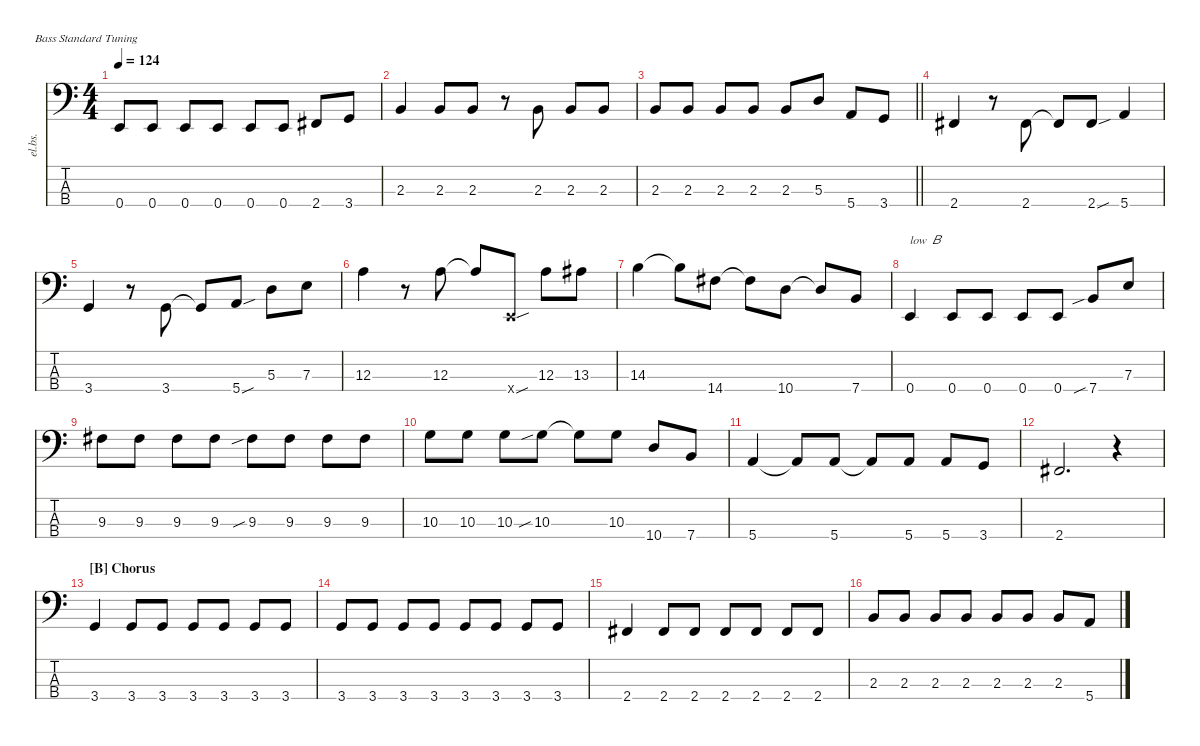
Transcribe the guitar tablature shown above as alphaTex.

\defaultSystemsLayout 4
\hideDynamics
\bracketExtendMode nobrackets
\track ("Electric Bass" "el.bs.") {mute instrument electricbassfinger}
\staff {score tabs}
\tuning (G2 D2 A1 E1)
\ts (4 4)
\tempo 124
\clef f4
\ks c
0.4.8{dy mf beam Up} 0.4.8{beam Up} 0.4.8{beam Up} 0.4.8{beam Up} 0.4.8{beam Up} 0.4.8{beam Up} 2.4{acc #}.8{beam Up} 3.4.8{beam Up} |
2.3.4{beam Up} 2.3.8{beam Up} 2.3.8{beam Up} r.8{beam Down} 2.3.8{beam Up} 2.3.8{beam Up} 2.3.8{beam Up} |
\barLineRight lightlight
2.3.8{beam Up} 2.3.8{beam Up} 2.3.8{beam Up} 2.3.8{beam Up} 2.3.8{beam Up} 5.3.8{beam Up} 5.4.8{beam Up} 3.4.8{beam Up} |
2.4{acc #}.4{beam Up} r.8{beam Down} 2.4{acc #}.8{beam Up} 2.4{t acc #}.8{beam Up} 2.4{sou acc #}.8{beam Up} 5.4.4{beam Up} |
3.4.4{beam Up} r.8{beam Down} 3.4.8{beam Up} 3.4{t}.8{beam Up} 5.4{sou}.8{beam Up} 5.3.8{beam Down} 7.3.8{beam Down} |
12.3.4{beam Down} r.8{beam Down} 12.3.8{beam Down} 12.3{t}.8{beam Up} 0.4{sou x}.8{beam Up} 12.3.8{beam Down} 13.3{acc #}.8{beam Down} |
14.3.4{beam Down} 14.3{t}.8{beam Down} 14.4{acc #}.8{beam Down} 14.4{t acc #}.8{beam Down} 10.4.8{beam Down} 10.4{t}.8{beam Up} 7.4.8{beam Up} |
0.4.4{txt "low Ｂ" beam Up} 0.4.8{beam Up} 0.4.8{beam Up} 0.4.8{beam Up} 0.4.8{beam Up} 7.4{sib}.8{beam Up} 7.3.8{beam Up} |
9.3{acc #}.8{beam Down} 9.3{acc #}.8{beam Down} 9.3{acc #}.8{beam Down} 9.3{acc #}.8{beam Down} 9.3{sib acc #}.8{beam Down} 9.3{acc #}.8{beam Down} 9.3{acc #}.8{beam Down} 9.3{acc #}.8{beam Down} |
10.3.8{beam Down} 10.3.8{beam Down} 10.3.8{beam Down} 10.3{sib}.8{beam Down} 10.3{t}.8{beam Down} 10.3.8{beam Down} 10.4.8{beam Up} 7.4.8{beam Up} |
5.4.4{beam Up} 5.4{t}.8{beam Up} 5.4.8{beam Up} 5.4{t}.8{beam Up} 5.4.8{beam Up} 5.4.8{beam Up} 3.4.8{beam Up} |
2.4{acc #}.2{d beam Up} r.4{beam Down} |
\section ("B" "Chorus")
3.4.4{beam Up} 3.4.8{beam Up} 3.4.8{beam Up} 3.4.8{beam Up} 3.4.8{beam Up} 3.4.8{beam Up} 3.4.8{beam Up} |
3.4.8{beam Up} 3.4.8{beam Up} 3.4.8{beam Up} 3.4.8{beam Up} 3.4.8{beam Up} 3.4.8{beam Up} 3.4.8{beam Up} 3.4.8{beam Up} |
2.4{acc #}.4{beam Up} 2.4{acc #}.8{beam Up} 2.4{acc #}.8{beam Up} 2.4{acc #}.8{beam Up} 2.4{acc #}.8{beam Up} 2.4{acc #}.8{beam Up} 2.4{acc #}.8{beam Up} |
2.3.8{beam Up} 2.3.8{beam Up} 2.3.8{beam Up} 2.3.8{beam Up} 2.3.8{beam Up} 2.3.8{beam Up} 2.3.8{beam Up} 5.4.8{beam Up}
